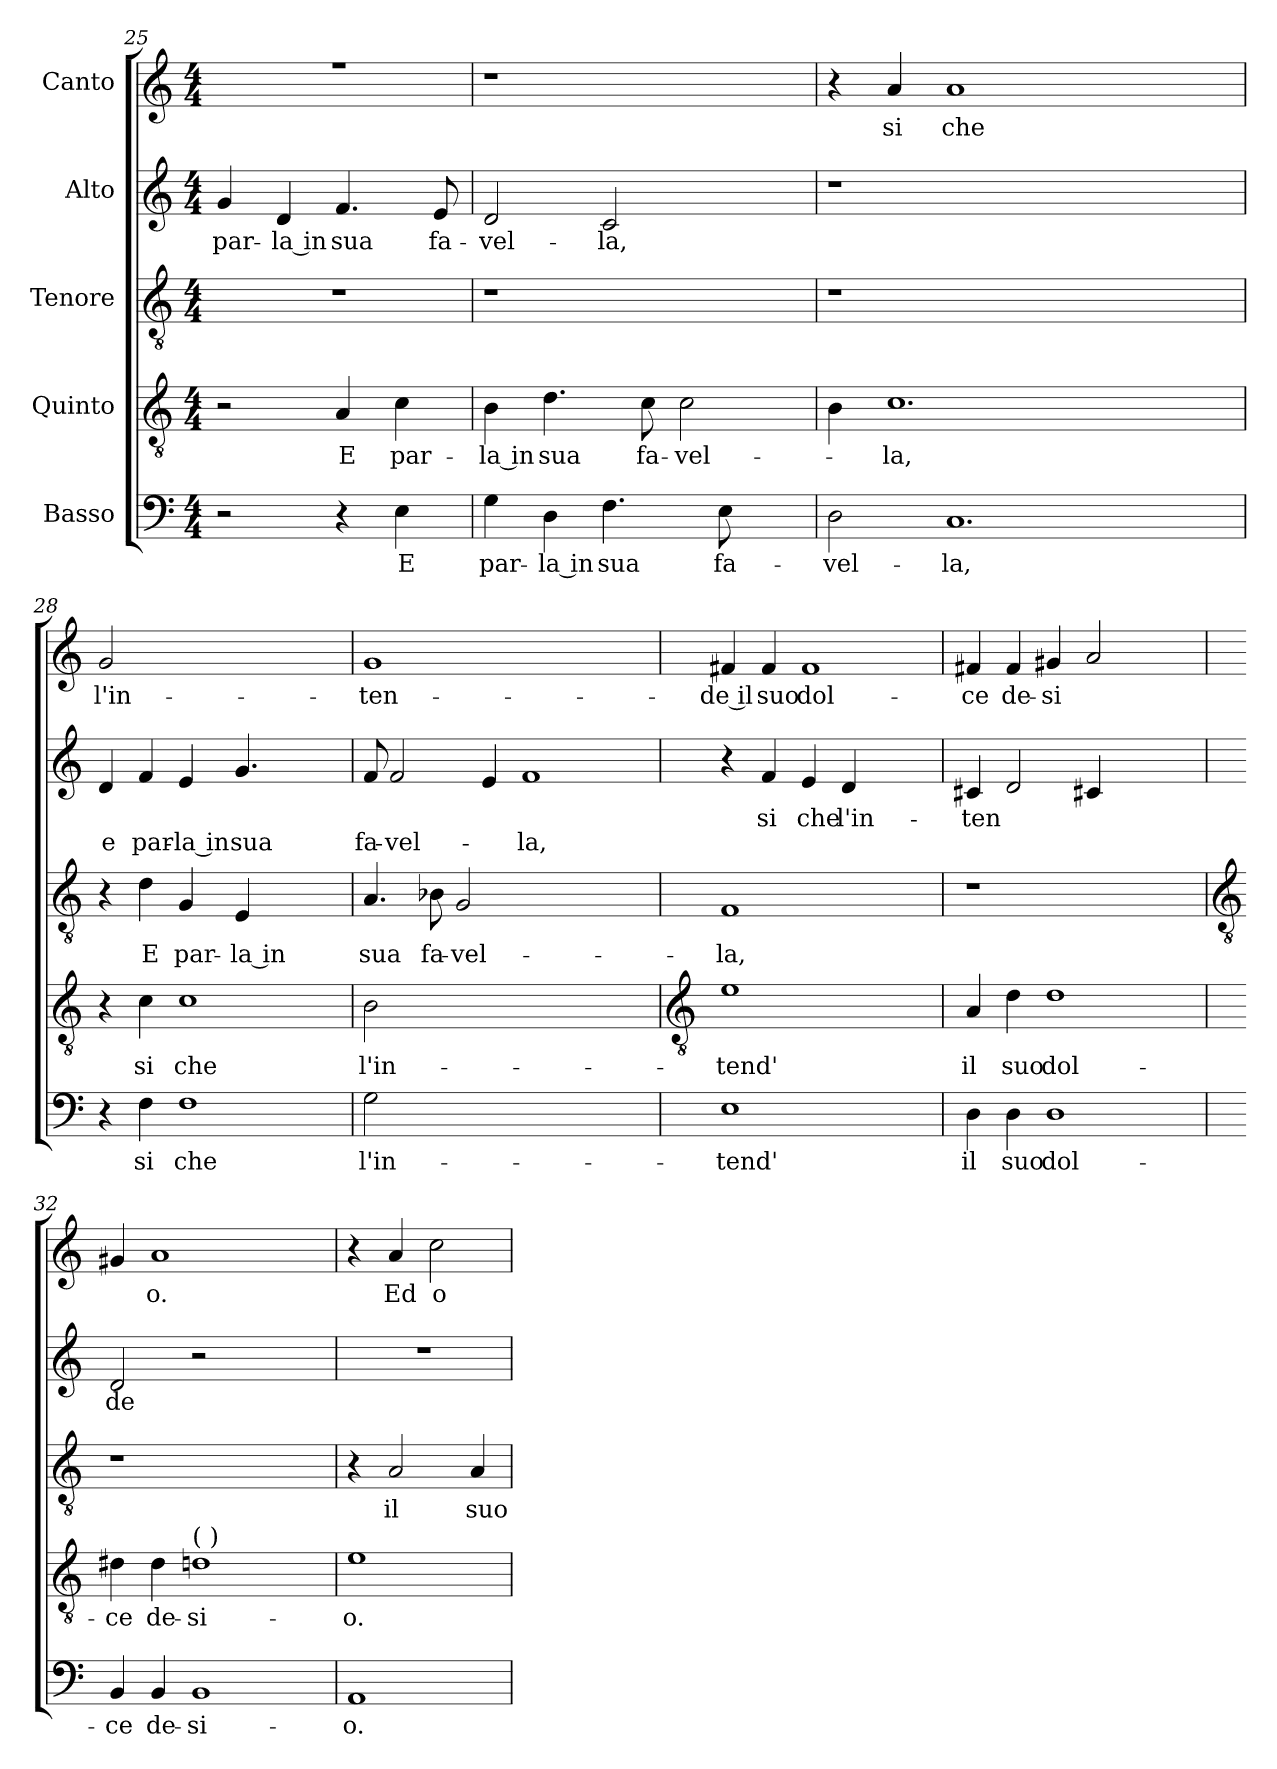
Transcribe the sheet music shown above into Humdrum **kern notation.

**kern	**text	**kern	**text	**kern	**text	**kern	**text	**text	**kern	**text
*part5	*part5	*part4	*part4	*part3	*part3	*part2	*part2	*part2	*part1	*part1
*staff5	*staff5	*staff4	*staff4	*staff3	*staff3	*staff2	*staff2	*staff2	*staff1	*staff1
*I"Basso	*	*I"Quinto	*	*I"Tenore	*	*I"Alto	*	*	*I"Canto	*
*clefF4	*	*clefGv2	*	*clefGv2	*	*clefG2	*	*	*clefG2	*
*k[]	*	*k[]	*	*k[]	*	*k[]	*	*	*k[]	*
*C:	*	*C:	*	*C:	*	*C:	*	*	*C:	*
*M4/4	*	*M4/4	*	*M4/4	*	*M4/4	*	*	*M4/4	*
=25	=25	=25	=25	=25	=25	=25	=25	=25	=25	=25
!	!	!	!	!	!	!	!LO:LY:b	!	!	!
*	*	*	*	*	*	*	*	*	*^	*
2r	.	2r	.	1r	.	4g	par-	.	1r	1ryy	.
!	!	!	!	!	!	!	!LO:LY:b	!	!	!	!
.	.	.	.	.	.	4d	-la in	.	.	.	.
!	!	!	!LO:LY:b	!	!	!	!LO:LY:b	!	!	!	!
4r	.	4A	E	.	.	4.f	sua	.	.	.	.
!	!LO:LY:b	!	!LO:LY:b	!	!	!	!	!	!	!	!
4E	E	4c	par-	.	.	.	.	.	.	.	.
!	!	!	!	!	!	!	!LO:LY:b	!	!	!	!
.	.	.	.	.	.	8e	fa-	.	.	.	.
=27	=27	=27	=27	=27	=27	=27	=27	=27	=27	=27	=27
!	!LO:LY:b	!	!LO:LY:b	!	!	!	!LO:LY:b	!	!	!	!
4G	par-	4B	-la in	1r	.	2d	-vel-	.	1r	1ryy	.
!	!LO:LY:b	!	!LO:LY:b	!	!	!	!	!	!	!	!
4D	-la in	4.d	sua	.	.	.	.	.	.	.	.
!	!LO:LY:b	!	!	!	!	!	!LO:LY:b	!	!	!	!
4.F	sua	.	.	.	.	2c	-la,	.	.	.	.
!	!	!	!LO:LY:b	!	!	!	!	!	!	!	!
.	.	8c	fa-	.	.	.	.	.	.	.	.
!	!	!	!LO:LY:b	!	!	!	!	!	!	!	!
.	.	2c	-vel-	.	.	.	.	.	.	.	.
!	!LO:LY:b	!	!	!	!	!	!	!	!	!	!
8E	fa-	.	.	.	.	.	.	.	.	.	.
4ryy	.	.	.	4ryy	.	4ryy	.	.	4ryy	4ryy	.
=28	=28	=28	=28	=28	=28	=28	=28	=28	=28	=28	=28
!	!LO:LY:b	!	!	!	!	!	!	!	!	!	!
2D	-vel-	4B	.	1r	.	1r	.	.	4r	1ryy	.
!	!	!	!LO:LY:b	!	!	!	!	!	!	!	!LO:LY:b
.	.	1.c	-la,	.	.	.	.	.	4a	.	si
!	!LO:LY:b	!	!	!	!	!	!	!	!	!	!LO:LY:b
1.C	-la,	.	.	.	.	.	.	.	1a	.	che
.	.	.	.	1ryy	.	1ryy	.	.	.	2ryy	.
.	.	.	.	.	.	.	.	.	2ryy	2ryy	.
.	.	4ryy	.	.	.	.	.	.	.	.	.
=28	=28	=28	=28	=28	=28	=28	=28	=28	=28	=28	=28
!	!	!	!	!	!	!	!	!LO:LY:b	!	!	!LO:LY:b
4r	.	4r	.	4r	.	4d	.	e	2g	2ryy	l'in-
!	!LO:LY:b	!	!LO:LY:b	!	!LO:LY:b	!	!	!LO:LY:b	!	!	!
4F	si	4c	si	4d	E	4f	.	par-	.	.	.
!	!LO:LY:b	!	!LO:LY:b	!	!LO:LY:b	!	!	!LO:LY:b	!	!	!
1F	che	1c	che	4G	par-	4e	.	-la in	2ryy	4ryy	.
!	!	!	!	!	!LO:LY:b	!	!	!LO:LY:b	!	!	!
.	.	.	.	4E	-la in	4.g	.	sua	.	4ryy	.
.	.	.	.	2ryy	.	.	.	.	2ryy	2ryy	.
.	.	.	.	.	.	4.ryy	.	.	.	.	.
*	*	*	*	*	*	*	*	*	*v	*v	*
!!LO:LB:g=z
=29	=29	=29	=29	=29	=29	=29	=29	=29	=29	=29
!	!LO:LY:b	!	!LO:LY:b	!	!LO:LY:b	!	!	!LO:LY:b	!	!LO:LY:b
2G	l'in-	2B	l'in-	4.A	sua	8f	.	fa-	1g	-ten-
!	!	!	!	!	!	!	!	!LO:LY:b	!	!
.	.	.	.	.	.	2f	.	-vel-	.	.
!	!	!	!	!	!LO:LY:b	!	!	!	!	!
.	.	.	.	8B-X	fa-	.	.	.	.	.
!	!	!	!	!	!LO:LY:b	!	!	!	!	!
1ryy	.	1ryy	.	2G	-vel-	.	.	.	.	.
.	.	.	.	.	.	4e	.	.	.	.
!	!	!	!	!	!	!	!	!LO:LY:b	!	!
.	.	.	.	.	.	1f	.	-la,	.	.
.	.	.	.	2..ryy	.	.	.	.	2..ryy	.
4.ryy	.	4.ryy	.	.	.	.	.	.	.	.
!!LO:LB:g=z
=30	=30	=30	=30	=30	=30	=30	=30	=30	=30	=30
*	*	*clefGv2	*	*	*	*	*	*	*	*
!	!LO:LY:b	!	!LO:LY:b	!	!LO:LY:b	!	!	!	!	!LO:LY:b
1E	-tend'	1e	-tend'	1F	-la,	4r	.	.	4f#X	-de il
!	!	!	!	!	!	!	!LO:LY:b	!	!	!LO:LY:b
.	.	.	.	.	.	4f	si	.	4f#	suo
!	!	!	!	!	!	!	!LO:LY:b	!	!	!LO:LY:b
.	.	.	.	.	.	4e	che	.	1f#	dol-
!	!	!	!	!	!	!	!LO:LY:b	!	!	!
.	.	.	.	.	.	4d	l'in-	.	.	.
2ryy	.	2ryy	.	2ryy	.	2ryy	.	.	.	.
!!LO:LB:g=z
=31	=31	=31	=31	=31	=31	=31	=31	=31	=31	=31
!	!LO:LY:b	!	!LO:LY:b	!	!	!	!LO:LY:b	!	!	!LO:LY:b
4D	il	4A	il	1r	.	4c#X	-ten	.	4f#	-ce
!	!LO:LY:b	!	!LO:LY:b	!	!	!	!	!	!	!LO:LY:b
4D	suo	4d	suo	.	.	2d	.	.	4f#	de-
!	!LO:LY:b	!	!LO:LY:b	!	!	!	!	!	!	!LO:LY:b
1D	dol-	1d	dol-	.	.	.	.	.	4g#X	-si
.	.	.	.	.	.	4c#X	.	.	2a	.
.	.	.	.	2ryy	.	2ryy	.	.	.	.
.	.	.	.	.	.	.	.	.	4ryy	.
!!LO:LB:g=z
=32	=32	=32	=32	=32	=32	=32	=32	=32	=32	=32
*	*	*	*	*clefGv2	*	*	*	*	*	*
!	!LO:LY:b	!	!LO:LY:b	!	!	!	!LO:LY:b	!	!	!
4BB	-ce	4d#X	-ce	1r	.	2d	de	.	4g#X	.
!	!LO:LY:b	!	!LO:LY:b	!	!	!	!	!	!	!LO:LY:b
4BB	de-	4d#	de-	.	.	.	.	.	1a	o.
!	!	!LO:TX:a:t=(  )	!	!	!	!	!	!	!	!
!	!LO:LY:b	!	!LO:LY:b	!	!	!	!	!	!	!
1BB	-si-	1dn	-si-	.	.	2r	.	.	.	.
.	.	.	.	2ryy	.	2ryy	.	.	.	.
.	.	.	.	.	.	.	.	.	4ryy	.
=33	=33	=33	=33	=33	=33	=33	=33	=33	=33	=33
!	!LO:LY:b	!	!LO:LY:b	!	!	!	!	!	!	!
1AA	-o.	1e	-o.	4r	.	1r	.	.	4r	.
!	!	!	!	!	!LO:LY:b	!	!	!	!	!LO:LY:b
.	.	.	.	2A	il	.	.	.	4a	Ed
!	!	!	!	!	!	!	!	!	!	!LO:LY:b
.	.	.	.	.	.	.	.	.	2cc	o-
!	!	!	!	!	!LO:LY:b	!	!	!	!	!
.	.	.	.	4A	suo	.	.	.	.	.
=	=	=	=	=	=	=	=	=	=	=
*-	*-	*-	*-	*-	*-	*-	*-	*-	*-	*-
